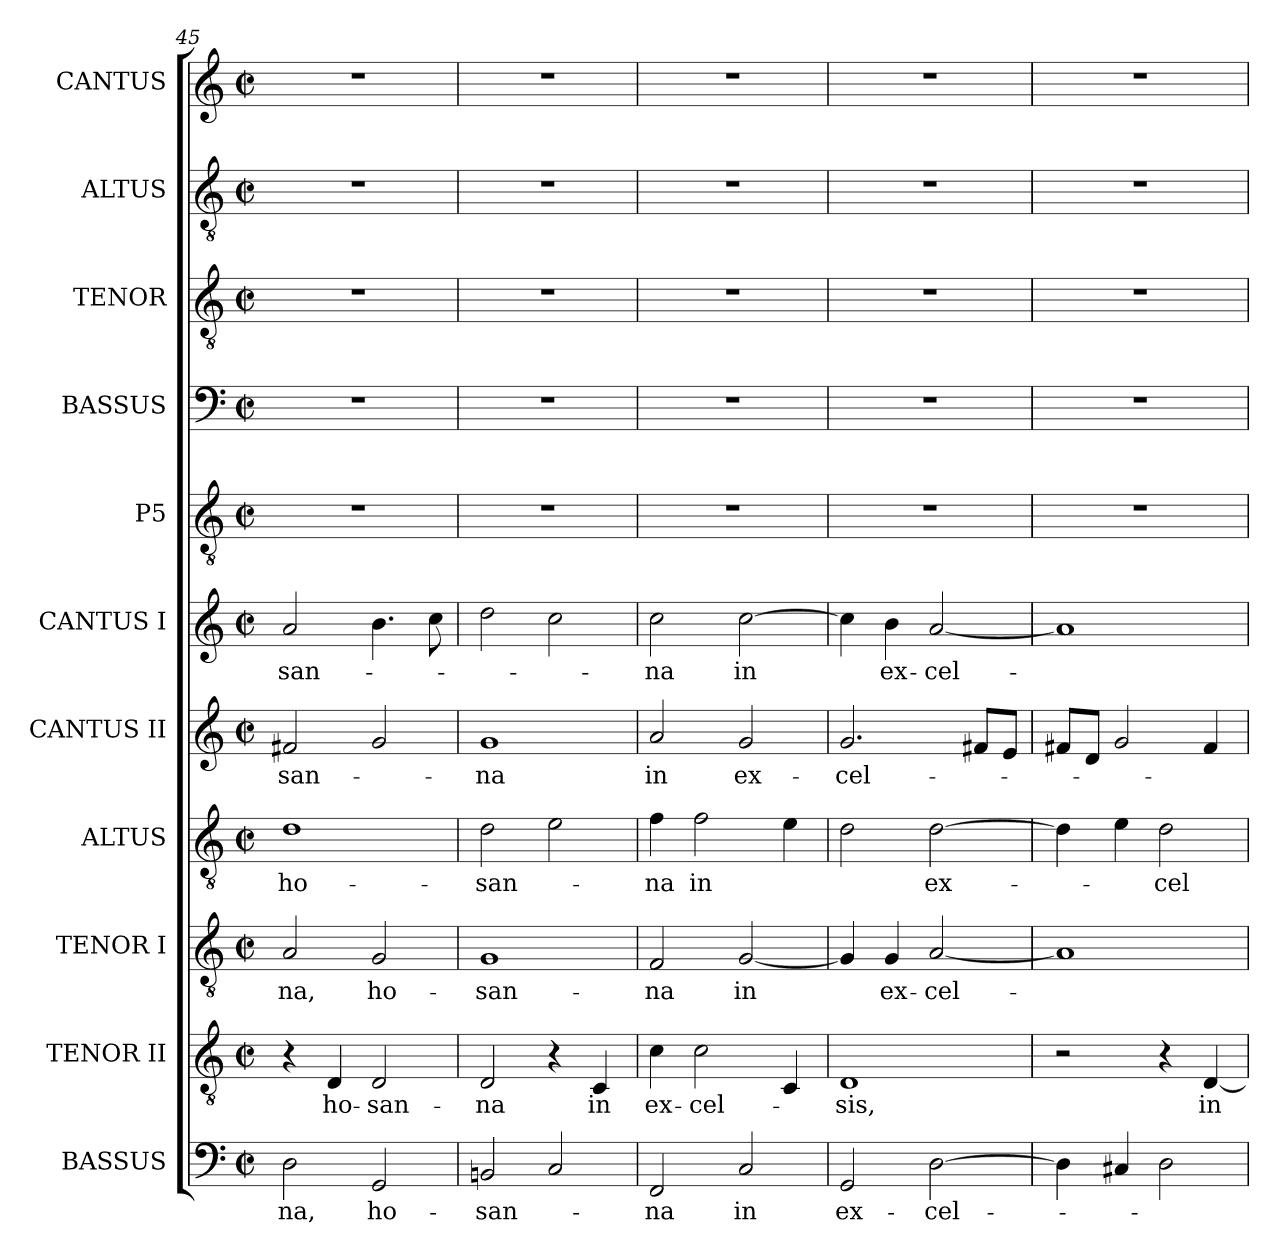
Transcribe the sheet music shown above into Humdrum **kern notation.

**kern	**text	**kern	**text	**kern	**text	**kern	**text	**kern	**text	**kern	**text	**kern	**kern	**kern	**kern	**kern
*part11	*part11	*part10	*part10	*part9	*part9	*part8	*part8	*part7	*part7	*part6	*part6	*part5	*part4	*part3	*part2	*part1
*staff11	*staff11	*staff10	*staff10	*staff9	*staff9	*staff8	*staff8	*staff7	*staff7	*staff6	*staff6	*staff5	*staff4	*staff3	*staff2	*staff1
*I"BASSUS	*	*I"TENOR II	*	*I"TENOR I	*	*I"ALTUS	*	*I"CANTUS II	*	*I"CANTUS I	*	*I"P5	*I"BASSUS	*I"TENOR	*I"ALTUS	*I"CANTUS
*I'B.	*	*I'T. II	*	*I'T. I	*	*I'A.	*	*I'C. II	*	*I'C. I	*	*	*I'B.	*I'T.	*I'A.	*I'C.
*clefF4	*	*clefGv2	*	*clefGv2	*	*clefGv2	*	*clefG2	*	*clefG2	*	*clefGv2	*clefF4	*clefGv2	*clefGv2	*clefG2
*	*	*ITrd7c12	*	*ITrd7c12	*	*ITrd7c12	*	*	*	*	*	*ITrd7c12	*	*ITrd7c12	*ITrd7c12	*
*k[]	*	*k[]	*	*k[]	*	*k[]	*	*k[]	*	*k[]	*	*k[]	*k[]	*k[]	*k[]	*k[]
*a:	*	*a:	*	*a:	*	*a:	*	*a:	*	*a:	*	*a:	*a:	*a:	*a:	*a:
*M2/2	*	*M2/2	*	*M2/2	*	*M2/2	*	*M2/2	*	*M2/2	*	*M2/2	*M2/2	*M2/2	*M2/2	*M2/2
*met(c|)	*	*met(c|)	*	*met(c|)	*	*met(c|)	*	*met(c|)	*	*met(c|)	*	*met(c|)	*met(c|)	*met(c|)	*met(c|)	*met(c|)
=45	=45	=45	=45	=45	=45	=45	=45	=45	=45	=45	=45	=45	=45	=45	=45	=45
!	!LO:LY:b:color=#000000	!	!	!	!	!	!	!	!	!	!	!	!	!	!	!
!	!	!	!	!	!LO:LY:b:color=#000000	!	!	!	!	!	!	!	!	!	!	!
!	!	!	!	!	!	!	!LO:LY:b:color=#000000	!	!	!	!	!	!	!	!	!
!	!	!	!	!	!	!	!	!	!LO:LY:b:color=#000000	!	!	!	!	!	!	!
!	!	!	!	!	!	!	!	!	!	!	!LO:LY:b:color=#000000	!	!	!	!	!
2Di\	-na,	4r	.	2AAi/	-na,	1Di	ho-	2f#Xi/	-san-	2ai/	-san-	1r	1r	1r	1r	1r
!	!	!	!LO:LY:b:color=#000000	!	!	!	!	!	!	!	!	!	!	!	!	!
.	.	4DDi/	ho-	.	.	.	.	.	.	.	.	.	.	.	.	.
!	!LO:LY:b:color=#000000	!	!	!	!	!	!	!	!	!	!	!	!	!	!	!
!	!	!	!LO:LY:b:color=#000000	!	!	!	!	!	!	!	!	!	!	!	!	!
!	!	!	!	!	!LO:LY:b:color=#000000	!	!	!	!	!	!	!	!	!	!	!
2GGi/	ho-	2DDi/	-san-	2GGi/	ho-	.	.	2gi/	.	4.bi\	.	.	.	.	.	.
.	.	.	.	.	.	.	.	.	.	8cci\	.	.	.	.	.	.
=46	=46	=46	=46	=46	=46	=46	=46	=46	=46	=46	=46	=46	=46	=46	=46	=46
!	!LO:LY:b:color=#000000	!	!	!	!	!	!	!	!	!	!	!	!	!	!	!
!	!	!	!LO:LY:b:color=#000000	!	!	!	!	!	!	!	!	!	!	!	!	!
!	!	!	!	!	!LO:LY:b:color=#000000	!	!	!	!	!	!	!	!	!	!	!
!	!	!	!	!	!	!	!LO:LY:b:color=#000000	!	!	!	!	!	!	!	!	!
!	!	!	!	!	!	!	!	!	!LO:LY:b:color=#000000	!	!	!	!	!	!	!
2BBni/	-san-	2DDi/	-na	1GGi	-san-	2Di\	-san-	1gi	-na	2ddi\	.	1r	1r	1r	1r	1r
2Ci/	.	4r	.	.	.	2Ei\	.	.	.	2cci\	.	.	.	.	.	.
!	!	!	!LO:LY:b:color=#000000	!	!	!	!	!	!	!	!	!	!	!	!	!
.	.	4CCi/	in	.	.	.	.	.	.	.	.	.	.	.	.	.
=47	=47	=47	=47	=47	=47	=47	=47	=47	=47	=47	=47	=47	=47	=47	=47	=47
!	!LO:LY:b:color=#000000	!	!	!	!	!	!	!	!	!	!	!	!	!	!	!
!	!	!	!LO:LY:b:color=#000000	!	!	!	!	!	!	!	!	!	!	!	!	!
!	!	!	!	!	!LO:LY:b:color=#000000	!	!	!	!	!	!	!	!	!	!	!
!	!	!	!	!	!	!	!LO:LY:b:color=#000000	!	!	!	!	!	!	!	!	!
!	!	!	!	!	!	!	!	!	!LO:LY:b:color=#000000	!	!	!	!	!	!	!
!	!	!	!	!	!	!	!	!	!	!	!LO:LY:b:color=#000000	!	!	!	!	!
2FFi/	-na	4Ci\	ex-	2FFi/	-na	4Fi\	-na	2ai/	in	2cci\	-na	1r	1r	1r	1r	1r
!	!	!	!LO:LY:b:color=#000000	!	!	!	!	!	!	!	!	!	!	!	!	!
!	!	!	!	!	!	!	!LO:LY:b:color=#000000	!	!	!	!	!	!	!	!	!
.	.	2Ci\	-cel-	.	.	2Fi\	in	.	.	.	.	.	.	.	.	.
!	!LO:LY:b:color=#000000	!	!	!	!	!	!	!	!	!	!	!	!	!	!	!
!	!	!	!	!	!LO:LY:b:color=#000000	!	!	!	!	!	!	!	!	!	!	!
!	!	!	!	!	!	!	!	!	!LO:LY:b:color=#000000	!	!	!	!	!	!	!
!	!	!	!	!	!	!	!	!	!	!	!LO:LY:b:color=#000000	!	!	!	!	!
2Ci/	in	.	.	[2GGi/	in	.	.	2gi/	ex-	[2cci\	in	.	.	.	.	.
.	.	4CCi/	.	.	.	4Ei\	.	.	.	.	.	.	.	.	.	.
!!LO:PB:g=z
=48	=48	=48	=48	=48	=48	=48	=48	=48	=48	=48	=48	=48	=48	=48	=48	=48
!	!LO:LY:b:color=#000000	!	!	!	!	!	!	!	!	!	!	!	!	!	!	!
!	!	!	!LO:LY:b:color=#000000	!	!	!	!	!	!	!	!	!	!	!	!	!
!	!	!	!	!	!	!	!	!	!LO:LY:b:color=#000000	!	!	!	!	!	!	!
2GGi/	ex-	1DDi	-sis,	4GGi/]	.	2Di\	.	2.gi/	-cel-	4cci\]	.	1r	1r	1r	1r	1r
!	!	!	!	!	!LO:LY:b:color=#000000	!	!	!	!	!	!	!	!	!	!	!
!	!	!	!	!	!	!	!	!	!	!	!LO:LY:b:color=#000000	!	!	!	!	!
.	.	.	.	4GGi/	ex-	.	.	.	.	4bi\	ex-	.	.	.	.	.
!	!LO:LY:b:color=#000000	!	!	!	!	!	!	!	!	!	!	!	!	!	!	!
!	!	!	!	!	!LO:LY:b:color=#000000	!	!	!	!	!	!	!	!	!	!	!
!	!	!	!	!	!	!	!LO:LY:b:color=#000000	!	!	!	!	!	!	!	!	!
!	!	!	!	!	!	!	!	!	!	!	!LO:LY:b:color=#000000	!	!	!	!	!
[2Di\	-cel-	.	.	[2AAi/	-cel-	[2Di\	ex-	.	.	[2ai/	-cel-	.	.	.	.	.
.	.	.	.	.	.	.	.	8f#Xi/L	.	.	.	.	.	.	.	.
.	.	.	.	.	.	.	.	8ei/J	.	.	.	.	.	.	.	.
=49	=49	=49	=49	=49	=49	=49	=49	=49	=49	=49	=49	=49	=49	=49	=49	=49
4Di\]	.	2r	.	1AAi]	.	4Di\]	.	8f#Xi/L	.	1ai]	.	1r	1r	1r	1r	1r
.	.	.	.	.	.	.	.	8di/J	.	.	.	.	.	.	.	.
4C#Xi/	.	.	.	.	.	4Ei\	.	2gi/	.	.	.	.	.	.	.	.
!	!	!	!	!	!	!	!LO:LY:b:color=#000000	!	!	!	!	!	!	!	!	!
2Di\	.	4r	.	.	.	2Di\	-cel-	.	.	.	.	.	.	.	.	.
!	!	!	!LO:LY:b:color=#000000	!	!	!	!	!	!	!	!	!	!	!	!	!
.	.	[4DDi/	in	.	.	.	.	4f#i/	.	.	.	.	.	.	.	.
=	=	=	=	=	=	=	=	=	=	=	=	=	=	=	=	=
*-	*-	*-	*-	*-	*-	*-	*-	*-	*-	*-	*-	*-	*-	*-	*-	*-
